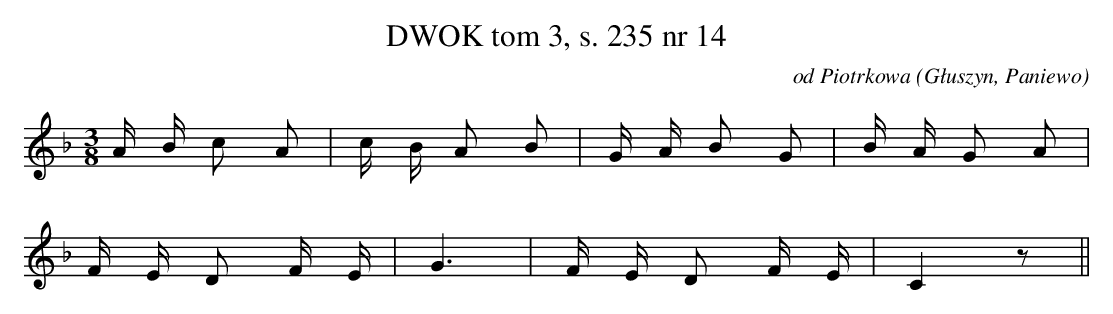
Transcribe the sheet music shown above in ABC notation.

X:1
T: DWOK tom 3, s. 235 nr 14
O: od Piotrkowa (Głuszyn, Paniewo)
L: 1/16
M: 3/8
K: F
A B c2 A2 | c B A2 B2 | G A B2 G2 | B A G2 A2 |
F E D2 F E | G6  | F E D2 F E | C4 z2 ||
